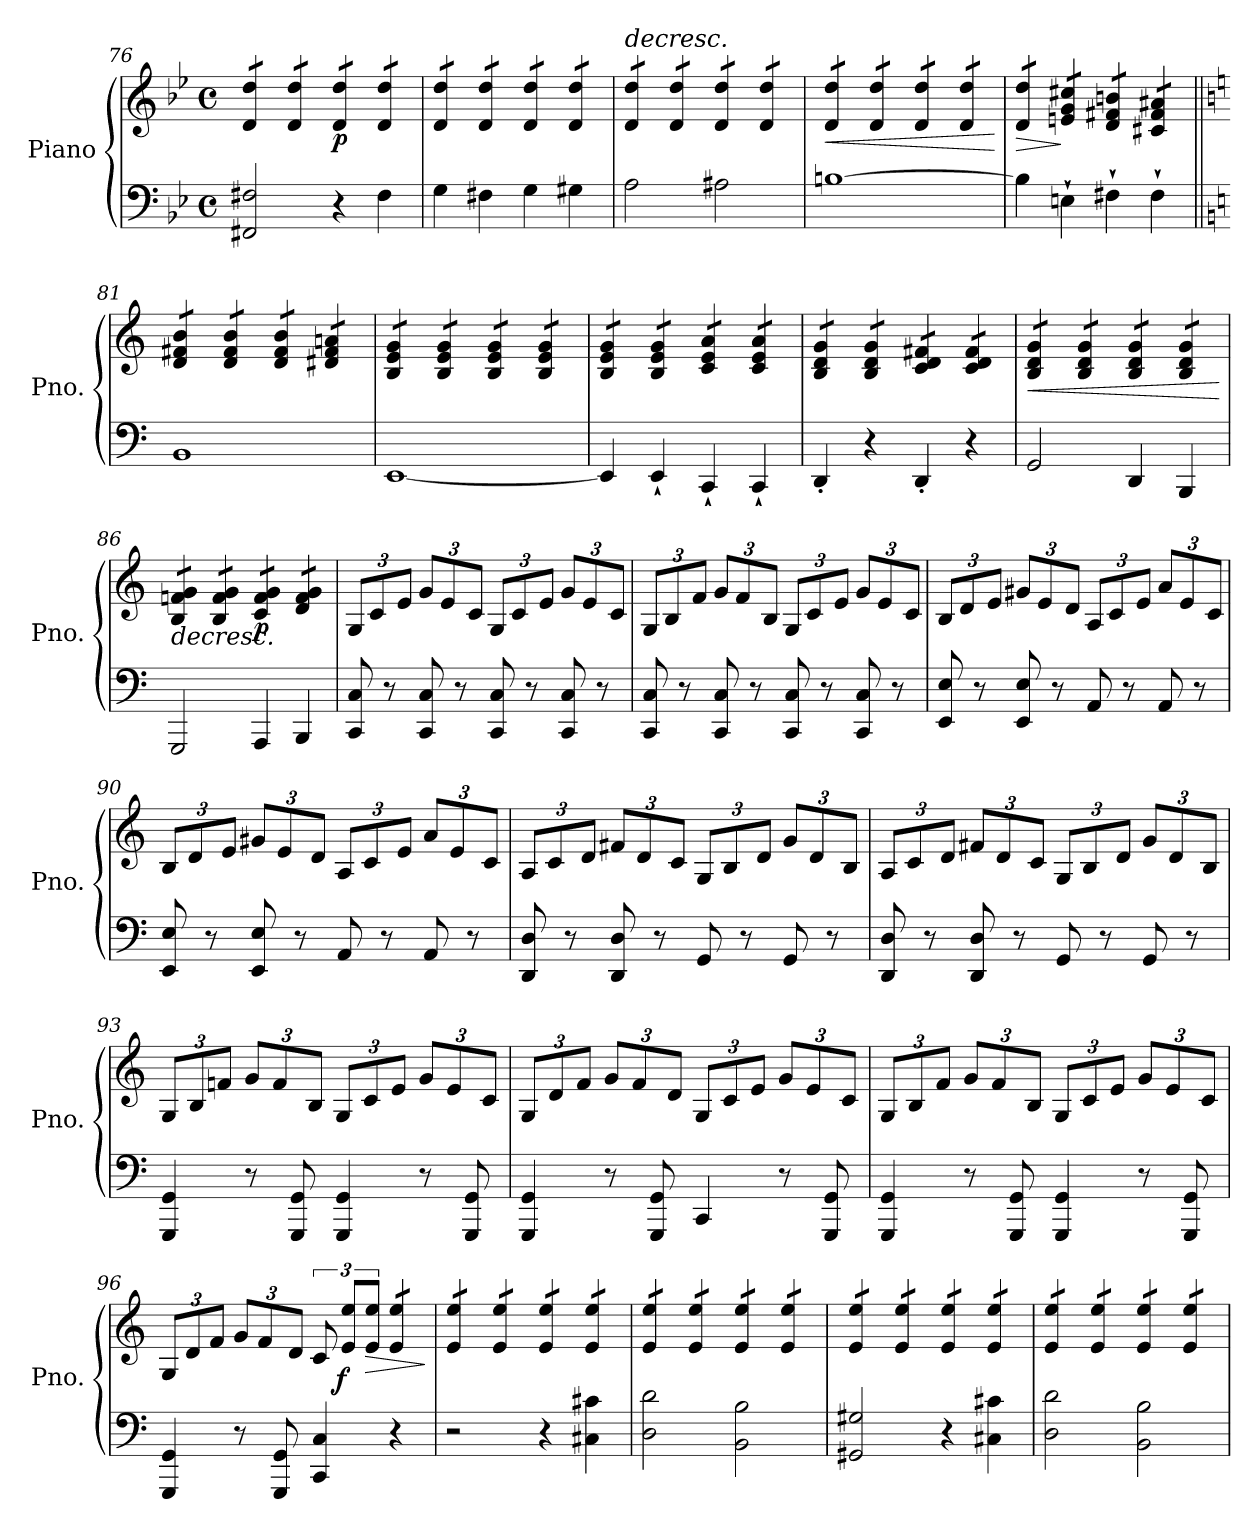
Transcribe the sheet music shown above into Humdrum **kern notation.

**kern	**kern	**dynam
*part1	*part1	*part1
*staff2	*staff1	*staff1/2
*I"Piano	*	*
*I'Pno.	*	*
!!LO:LB:g=z
*clefF4	*clefG2	*
*k[b-e-]	*k[b-e-]	*
*M4/4	*M4/4	*
*met(c)	*met(c)	*
=76	=76	=76
*	*tremolo	*
2FF#X/ 2F#X/	12d/ 12dd/L	.
.	12d/ 12dd/	.
.	12d/ 12dd/J	.
.	12d/ 12dd/L	.
.	12d/ 12dd/	.
.	12d/ 12dd/J	.
!	!	!LO:DY:b
4r	12d/ 12dd/L	p
.	12d/ 12dd/	.
.	12d/ 12dd/J	.
4F#\	12d/ 12dd/L	.
.	12d/ 12dd/	.
.	12d/ 12dd/J	.
=77	=77	=77
4G\	12d/ 12dd/L	.
.	12d/ 12dd/	.
.	12d/ 12dd/J	.
4F#X\	12d/ 12dd/L	.
.	12d/ 12dd/	.
.	12d/ 12dd/J	.
4G\	12d/ 12dd/L	.
.	12d/ 12dd/	.
.	12d/ 12dd/J	.
4G#X\	12d/ 12dd/L	.
.	12d/ 12dd/	.
.	12d/ 12dd/J	.
=78	=78	=78
!	!LO:TX:a:i:t=decresc.	!
2A\	12d/ 12dd/L	.
.	12d/ 12dd/	.
.	12d/ 12dd/J	.
.	12d/ 12dd/L	.
.	12d/ 12dd/	.
.	12d/ 12dd/J	.
2A#X\	12d/ 12dd/L	.
.	12d/ 12dd/	.
.	12d/ 12dd/J	.
.	12d/ 12dd/L	.
.	12d/ 12dd/	.
.	12d/ 12dd/J	.
=79	=79	=79
!	!	!LO:HP:b
[1Bn	12d/ 12dd/L	<
.	12d/ 12dd/	.
.	12d/ 12dd/J	.
.	12d/ 12dd/L	.
.	12d/ 12dd/	.
.	12d/ 12dd/J	.
.	12d/ 12dd/L	.
.	12d/ 12dd/	.
.	12d/ 12dd/J	.
.	12d/ 12dd/L	.
.	12d/ 12dd/	.
.	12d/ 12dd/J	.
.	.	[
=80	=80	=80
!	!	!LO:HP:b
4B\]	12d/ 12dd/L	>
.	12d/ 12dd/	.
.	12d/ 12dd/J	.
4En`\	12en/ 12g/ 12cc#X/L	]
.	12en/ 12g/ 12cc#X/	.
.	12en/ 12g/ 12cc#X/J	.
4F#X`\	12d/ 12f#X/ 12bn/L	.
.	12d/ 12f#X/ 12bn/	.
.	12d/ 12f#X/ 12bn/J	.
4F#`\	12c#X/ 12f#/ 12a#X/L	.
.	12c#X/ 12f#/ 12a#X/	.
.	12c#X/ 12f#/ 12a#X/J	.
!!LO:LB:g=z
=81||	=81||	=81||
*k[]	*k[]	*
1BB	12d/ 12f#X/ 12b/L	.
.	12d/ 12f#X/ 12b/	.
.	12d/ 12f#X/ 12b/J	.
.	12d/ 12f#/ 12b/L	.
.	12d/ 12f#/ 12b/	.
.	12d/ 12f#/ 12b/J	.
.	12d/ 12f#/ 12b/L	.
.	12d/ 12f#/ 12b/	.
.	12d/ 12f#/ 12b/J	.
.	12d#X/ 12f#/ 12an/L	.
.	12d#X/ 12f#/ 12an/	.
.	12d#X/ 12f#/ 12an/J	.
=82	=82	=82
[1EE	12B/ 12e/ 12g/L	.
.	12B/ 12e/ 12g/	.
.	12B/ 12e/ 12g/J	.
.	12B/ 12e/ 12g/L	.
.	12B/ 12e/ 12g/	.
.	12B/ 12e/ 12g/J	.
.	12B/ 12e/ 12g/L	.
.	12B/ 12e/ 12g/	.
.	12B/ 12e/ 12g/J	.
.	12B/ 12e/ 12g/L	.
.	12B/ 12e/ 12g/	.
.	12B/ 12e/ 12g/J	.
!!LO:PB:g=z
=83	=83	=83
4EE/]	12B/ 12e/ 12g/L	.
.	12B/ 12e/ 12g/	.
.	12B/ 12e/ 12g/J	.
4EE`/	12B/ 12e/ 12g/L	.
.	12B/ 12e/ 12g/	.
.	12B/ 12e/ 12g/J	.
4CC`/	12c/ 12e/ 12a/L	.
.	12c/ 12e/ 12a/	.
.	12c/ 12e/ 12a/J	.
4CC`/	12c/ 12e/ 12a/L	.
.	12c/ 12e/ 12a/	.
.	12c/ 12e/ 12a/J	.
=84	=84	=84
4DD'/	12B/ 12d/ 12g/L	.
.	12B/ 12d/ 12g/	.
.	12B/ 12d/ 12g/J	.
4r	12B/ 12d/ 12g/L	.
.	12B/ 12d/ 12g/	.
.	12B/ 12d/ 12g/J	.
4DD'/	12c/ 12d/ 12f#X/L	.
.	12c/ 12d/ 12f#X/	.
.	12c/ 12d/ 12f#X/J	.
4r	12c/ 12d/ 12f#/L	.
.	12c/ 12d/ 12f#/	.
.	12c/ 12d/ 12f#/J	.
=85	=85	=85
!	!	!LO:HP:b
2GG/	12B/ 12d/ 12g/L	<
.	12B/ 12d/ 12g/	.
.	12B/ 12d/ 12g/J	.
.	12B/ 12d/ 12g/L	.
.	12B/ 12d/ 12g/	.
.	12B/ 12d/ 12g/J	.
4DD/	12B/ 12d/ 12g/L	.
.	12B/ 12d/ 12g/	.
.	12B/ 12d/ 12g/J	.
4BBB/	12B/ 12d/ 12g/L	.
.	12B/ 12d/ 12g/	.
.	12B/ 12d/ 12g/J	.
.	.	[
!!LO:LB:g=z
=86	=86	=86
!	!	!LO:HP:b
2GGG/	12B/ 12fn/ 12g/L	>
.	12B/ 12fn/ 12g/	.
.	12B/ 12fn/ 12g/J	.
.	12B/ 12f/ 12g/L	.
.	12B/ 12f/ 12g/	.
.	12B/ 12f/ 12g/J	.
!	!	!LO:DY:b
4AAA/	12c/ 12f/ 12g/L	p
.	12c/ 12f/ 12g/	.
.	12c/ 12f/ 12g/J	.
4BBB/	12d/ 12f/ 12g/L	.
.	12d/ 12f/ 12g/	.
.	12d/ 12f/ 12g/J	.
*	*Xtremolo	*
.	.	]
=87	=87	=87
*	*Xbrackettup	*
8CC/ 8C/	12G/L	.
.	12c/	.
8r	.	.
.	12e/J	.
8CC/ 8C/	12g/L	.
.	12e/	.
8r	.	.
.	12c/J	.
8CC/ 8C/	12G/L	.
.	12c/	.
8r	.	.
.	12e/J	.
8CC/ 8C/	12g/L	.
.	12e/	.
8r	.	.
.	12c/J	.
=88	=88	=88
8CC/ 8C/	12G/L	.
.	12B/	.
8r	.	.
.	12f/J	.
8CC/ 8C/	12g/L	.
.	12f/	.
8r	.	.
.	12B/J	.
8CC/ 8C/	12G/L	.
.	12c/	.
8r	.	.
.	12e/J	.
8CC/ 8C/	12g/L	.
.	12e/	.
8r	.	.
.	12c/J	.
!!LO:LB:g=z
=89	=89	=89
8EE/ 8E/	12B/L	.
.	12d/	.
8r	.	.
.	12e/J	.
8EE/ 8E/	12g#X/L	.
.	12e/	.
8r	.	.
.	12d/J	.
8AA/	12A/L	.
.	12c/	.
8r	.	.
.	12e/J	.
8AA/	12a/L	.
.	12e/	.
8r	.	.
.	12c/J	.
=90	=90	=90
8EE/ 8E/	12B/L	.
.	12d/	.
8r	.	.
.	12e/J	.
8EE/ 8E/	12g#X/L	.
.	12e/	.
8r	.	.
.	12d/J	.
8AA/	12A/L	.
.	12c/	.
8r	.	.
.	12e/J	.
8AA/	12a/L	.
.	12e/	.
8r	.	.
.	12c/J	.
!!LO:LB:g=z
=91	=91	=91
8DD/ 8D/	12A/L	.
.	12c/	.
8r	.	.
.	12d/J	.
8DD/ 8D/	12f#X/L	.
.	12d/	.
8r	.	.
.	12c/J	.
8GG/	12G/L	.
.	12B/	.
8r	.	.
.	12d/J	.
8GG/	12g/L	.
.	12d/	.
8r	.	.
.	12B/J	.
=92	=92	=92
8DD/ 8D/	12A/L	.
.	12c/	.
8r	.	.
.	12d/J	.
8DD/ 8D/	12f#X/L	.
.	12d/	.
8r	.	.
.	12c/J	.
8GG/	12G/L	.
.	12B/	.
8r	.	.
.	12d/J	.
8GG/	12g/L	.
.	12d/	.
8r	.	.
.	12B/J	.
!!LO:LB:g=z
=93	=93	=93
4GGG/ 4GG/	12G/L	.
.	12B/	.
.	12fn/J	.
8r	12g/L	.
.	12f/	.
8GGG/ 8GG/	.	.
.	12B/J	.
4GGG/ 4GG/	12G/L	.
.	12c/	.
.	12e/J	.
8r	12g/L	.
.	12e/	.
8GGG/ 8GG/	.	.
.	12c/J	.
=94	=94	=94
4GGG/ 4GG/	12G/L	.
.	12d/	.
.	12f/J	.
8r	12g/L	.
.	12f/	.
8GGG/ 8GG/	.	.
.	12d/J	.
4CC/	12G/L	.
.	12c/	.
.	12e/J	.
8r	12g/L	.
.	12e/	.
8GGG/ 8GG/	.	.
.	12c/J	.
!!LO:PB:g=z
=95	=95	=95
4GGG/ 4GG/	12G/L	.
.	12B/	.
.	12f/J	.
8r	12g/L	.
.	12f/	.
8GGG/ 8GG/	.	.
.	12B/J	.
4GGG/ 4GG/	12G/L	.
.	12c/	.
.	12e/J	.
8r	12g/L	.
.	12e/	.
8GGG/ 8GG/	.	.
.	12c/J	.
=96	=96	=96
4GGG/ 4GG/	12G/L	.
.	12d/	.
.	12f/J	.
8r	12g/L	.
.	12f/	.
8GGG/ 8GG/	.	.
.	12d/J	.
*	*brackettup	*
4CC/ 4C/	12c/	.
!	!	!LO:DY:b
.	12e/ 12ee/L	f
!	!	!LO:HP:b
.	12e/ 12ee/J	>
*	*tremolo	*
4r	12e/ 12ee/L	.
.	12e/ 12ee/	.
.	12e/ 12ee/J	.
.	.	]
!!LO:LB:g=z
=97	=97	=97
2r	12e/ 12ee/L	.
.	12e/ 12ee/	.
.	12e/ 12ee/J	.
.	12e/ 12ee/L	.
.	12e/ 12ee/	.
.	12e/ 12ee/J	.
4r	12e/ 12ee/L	.
.	12e/ 12ee/	.
.	12e/ 12ee/J	.
4C#X\ 4c#X\	12e/ 12ee/L	.
.	12e/ 12ee/	.
.	12e/ 12ee/J	.
=98	=98	=98
2D\ 2d\	12e/ 12ee/L	.
.	12e/ 12ee/	.
.	12e/ 12ee/J	.
.	12e/ 12ee/L	.
.	12e/ 12ee/	.
.	12e/ 12ee/J	.
2BB\ 2B\	12e/ 12ee/L	.
.	12e/ 12ee/	.
.	12e/ 12ee/J	.
.	12e/ 12ee/L	.
.	12e/ 12ee/	.
.	12e/ 12ee/J	.
=99	=99	=99
2GG#X/ 2G#X/	12e/ 12ee/L	.
.	12e/ 12ee/	.
.	12e/ 12ee/J	.
.	12e/ 12ee/L	.
.	12e/ 12ee/	.
.	12e/ 12ee/J	.
4r	12e/ 12ee/L	.
.	12e/ 12ee/	.
.	12e/ 12ee/J	.
4C#X\ 4c#X\	12e/ 12ee/L	.
.	12e/ 12ee/	.
.	12e/ 12ee/J	.
=100	=100	=100
2D\ 2d\	12e/ 12ee/L	.
.	12e/ 12ee/	.
.	12e/ 12ee/J	.
.	12e/ 12ee/L	.
.	12e/ 12ee/	.
.	12e/ 12ee/J	.
2BB\ 2B\	12e/ 12ee/L	.
.	12e/ 12ee/	.
.	12e/ 12ee/J	.
.	12e/ 12ee/L	.
.	12e/ 12ee/	.
.	12e/ 12ee/J	.
*	*Xtremolo	*
=	=	=
*-	*-	*-
